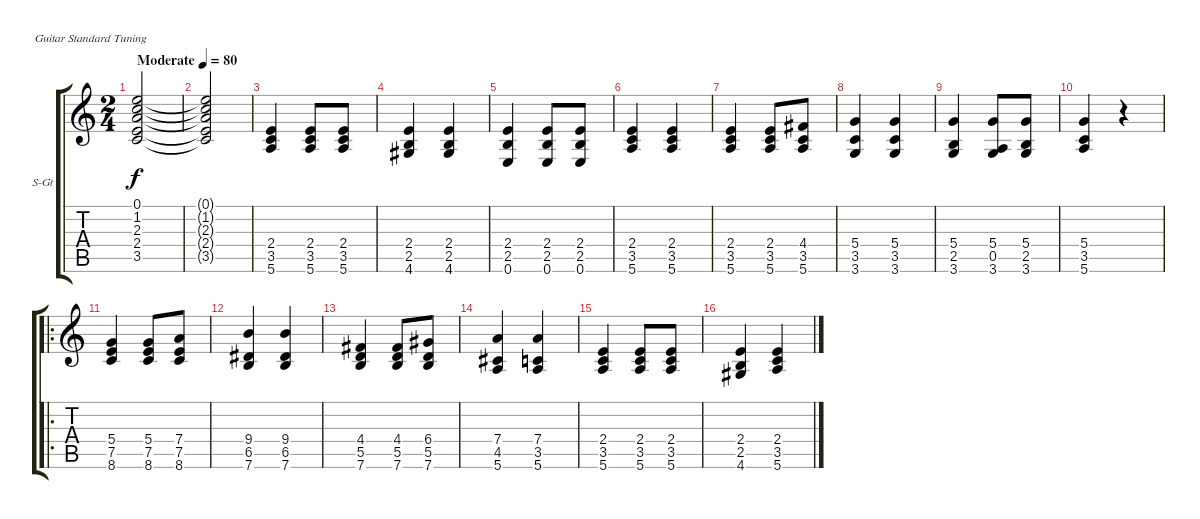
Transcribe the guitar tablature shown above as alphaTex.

\bracketExtendMode groupsimilarinstruments
\firstSystemTrackNameOrientation horizontal
\otherSystemsTrackNameOrientation horizontal
\track ("Piste 1" "S-Gt") {instrument acousticguitarsteel}
\staff {score tabs}
\tuning (E4 B3 G3 D3 A2 E2)
\ts (2 4)
\beaming (8 2 2)
\tempo (80 "Moderate")
\clef g2
\ks aminor
(0.1 1.2 2.3 2.4 3.5).2{dy f instrument acousticguitarsteel} |
(0.1{t} 1.2{t} 2.3{t} 2.4{t} 3.5{t}).2 |
(2.4 3.5 5.6).4 (2.4 3.5 5.6).8 (2.4 3.5 5.6).8 |
(2.4 2.5 4.6).4 (2.4 2.5 4.6).4 |
(2.4 2.5 0.6).4 (2.4 2.5 0.6).8 (2.4 2.5 0.6).8 |
(2.4 3.5 5.6).4 (2.4 3.5 5.6).4 |
(2.4 3.5 5.6).4 (2.4 3.5 5.6).8 (4.4 3.5 5.6).8 |
(5.4 3.5 3.6).4 (5.4 3.5 3.6).4 |
(5.4 2.5 3.6).4 (5.4 0.5 3.6).8 (5.4 2.5 3.6).8 |
(5.4 3.5 5.6).4 r.4 |
\ro
(5.4 7.5 8.6).4 (5.4 7.5 8.6).8 (7.4 7.5 8.6).8 |
(9.4 6.5 7.6).4 (9.4 6.5 7.6).4 |
(4.4 5.5 7.6).4 (4.4 5.5 7.6).8 (6.4 5.5 7.6).8 |
(7.4 4.5 5.6).4 (7.4 3.5 5.6).4 |
(2.4 3.5 5.6).4 (2.4 3.5 5.6).8 (2.4 3.5 5.6).8 |
(2.4 2.5 4.6).4 (2.4 3.5 5.6).4
